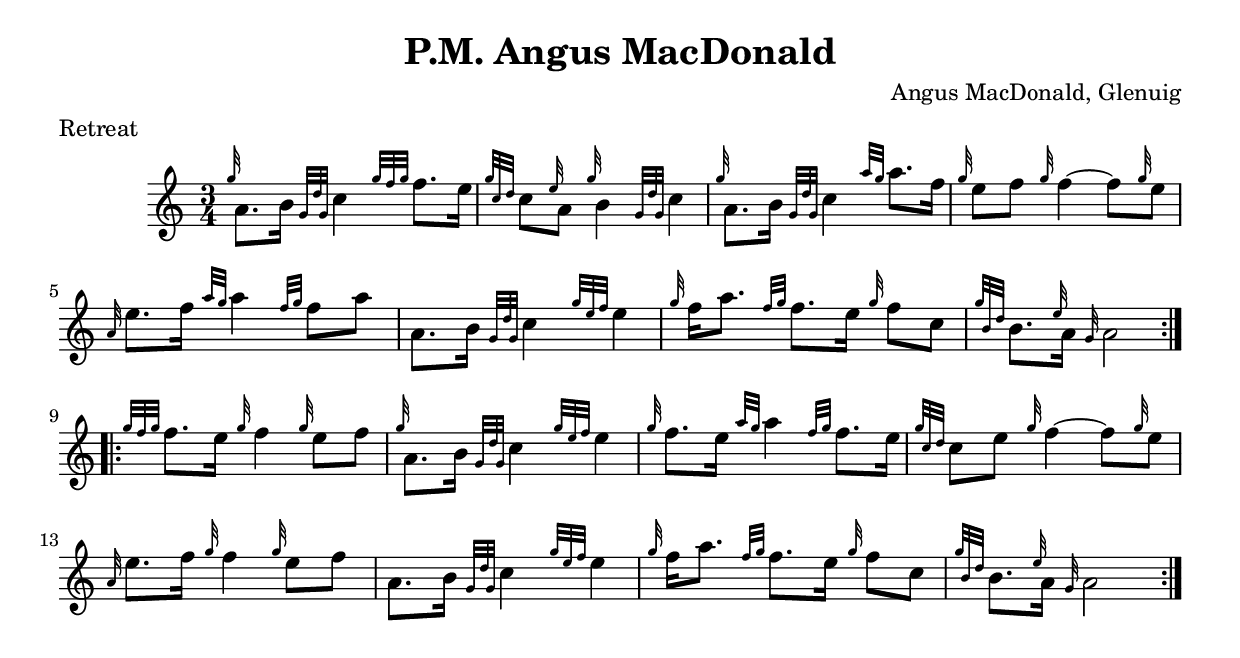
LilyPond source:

\include "bagpipe.ly"
\header {
					title = "P.M. Angus MacDonald"
					composer = "Angus MacDonald, Glenuig"
					meter = "Retreat"
				}
\score {
		{
		\hideKeySignature
		\time 3/4
				\repeat volta 2 
				{
					\grg a8. b16 \grip c4 \dblf f8. e16|
					\dblc c8 \gre a \grg b4 \grip c|
					\grg a8. b16 \grip c4 \dblA a'8. f16|
					\grg e8 f \grg f4~ f8 \grg e8|

					\gra e8. f16 \dblA A4 \hdblf f8 a'| 
					a8. b16 \grip c4 \dble e|
					\grg f16 a'8. \hdblf f8. e16 \grg f8 c8|
					\dblb b8. \gre a16 \grG a2| 

				}
				
				\repeat volta 2
				{
					\dblf f8. e16 \grg f4 \grg e8 f| 
					\grg a8. b16 \grip c4 \dble e|
					\grg f8. e16 \dblA A4 \hdblf f8. e16|
					\dblc c8 e \grg f4~ f8 \grg e8| 

					\gra e8. f16 \grg f4 \grg e8 f| 
					a8. b16 \grip c4 \dble e|
					\grg f16 a'8. \hdblf f8. e16 \grg f8 c8|
					\dblb b8. \gre a16 \grG a2| 
				}
		}
}
